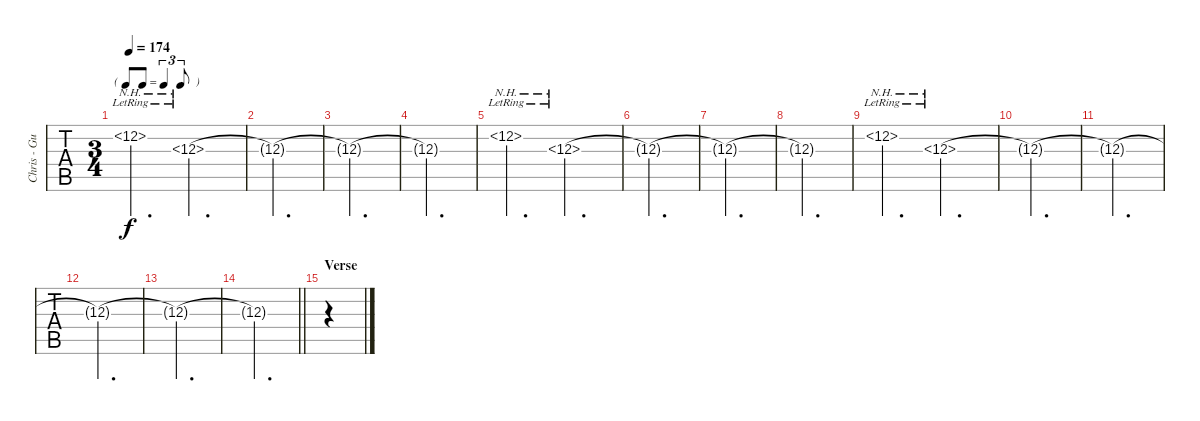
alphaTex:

\track ("Chris - Guitar Two" "Chris - Gu") {instrument acousticguitarsteel}
\staff {tabs}
\tuning (Eb4 Bb3 Gb3 Db3 Ab2 Eb2) {hide}
\ts (3 4)
\tf triplet8th
\tempo 174
\clef g2
\ks ebminor
12.2{nh lr}.4{d dy f} 12.3{nh lr}.4{d} |
12.3{t}.2{d} |
12.3{t}.2{d} |
12.3{t}.2{d} |
12.2{nh lr}.4{d} 12.3{nh lr}.4{d} |
12.3{t}.2{d} |
12.3{t}.2{d} |
12.3{t}.2{d} |
12.2{nh lr}.4{d} 12.3{nh lr}.4{d} |
12.3{t}.2{d} |
12.3{t}.2{d} |
12.3{t}.2{d} |
12.3{t}.2{d} |
\barLineRight lightlight
12.3{t}.2{d} |
\section ("" "Verse")
